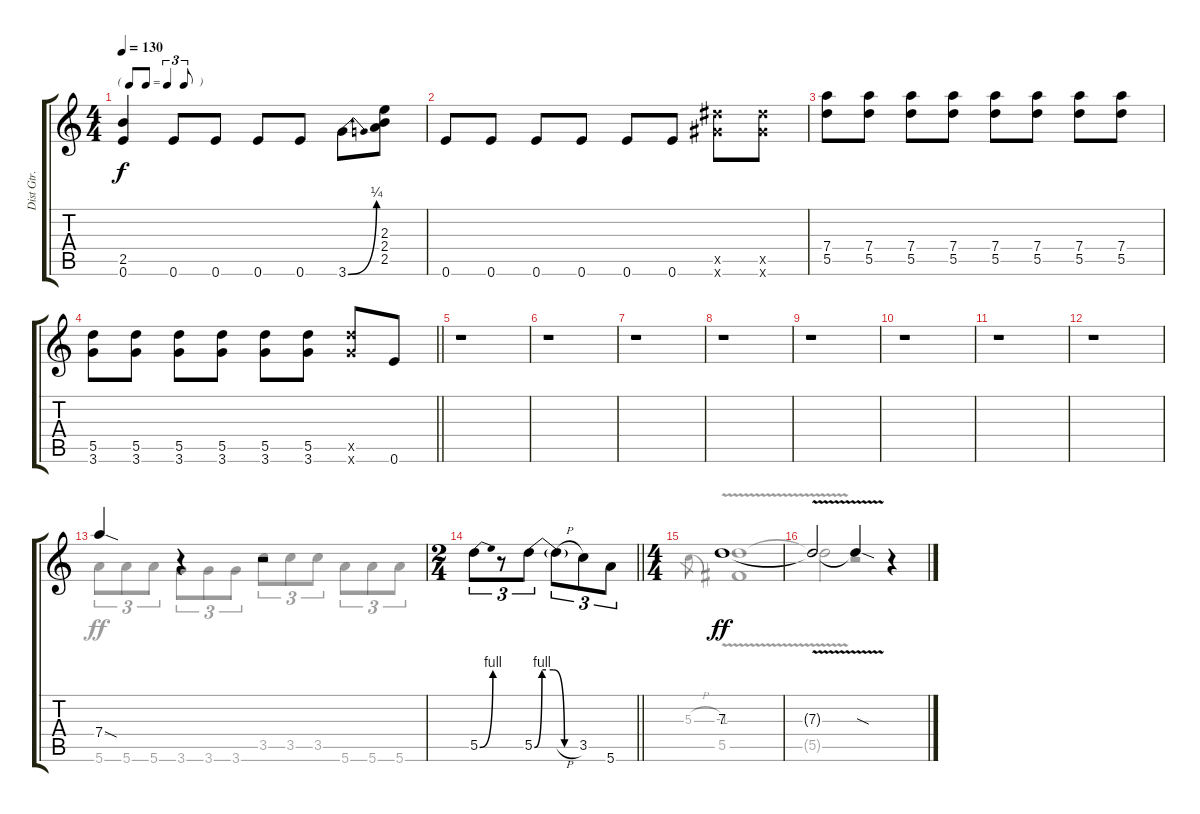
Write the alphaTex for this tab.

\track ("Dist Gtr." "Dist Gtr.") {instrument distortionguitar}
\staff {score tabs}
\tuning (E4 B3 G3 D4 A3 E3) {hide}
\voice
\ts (4 4)
\tf triplet8th
\tempo 130
\clef g2
\ks c
(2.5 0.6).4{dy f} 0.6.8 0.6.8 0.6.8 0.6.8 3.6{be (bend 0 0 60 1)}.8 (2.3 2.4 2.5).8 |
0.6.8 0.6.8 0.6.8 0.6.8 0.6.8 0.6.8 (6.5{x} 4.6{x}).8 (6.5{x} 4.6{x}).8 |
(7.4 5.5).8 (7.4 5.5).8 (7.4 5.5).8 (7.4 5.5).8 (7.4 5.5).8 (7.4 5.5).8 (7.4 5.5).8 (7.4 5.5).8 |
\barLineRight lightlight
(5.5 3.6).8 (5.5 3.6).8 (5.5 3.6).8 (5.5 3.6).8 (5.5 3.6).8 (5.5 3.6).8 (5.5{x} 3.6{x}).8 0.6.8 |
r.1 |
r.1 |
r.1 |
r.1 |
r.1 |
r.1 |
r.1 |
r.1 |
7.4{sod}.4 r.4 r.2 |
\ts (2 4)
\barLineRight lightlight
5.5{be (bend 0 0 60 4)}.8{tu (3 2)} r.8{tu (3 2)} 5.5{be (custom 0 0 10 4 25 4 40 0 60 0)}.8{tu (3 2)} 5.5{h t}.8{tu (3 2)} 3.5.8{tu (3 2)} 5.6.8{tu (3 2)} |
\ts (4 4)
7.3.1{dy ff} |
7.3{v t}.2 7.3{sod t}.4 r.4
\voice
\clef g2
\ottava regular
\simile none
\ks c
|
|
|
\barLineRight lightlight
|
|
|
|
|
|
|
|
|
5.6.8{tu (3 2)} 5.6.8{tu (3 2)} 5.6.8{tu (3 2)} 3.6.8{tu (3 2)} 3.6.8{tu (3 2)} 3.6.8{tu (3 2)} 3.5.8{tu (3 2)} 3.5.8{tu (3 2)} 3.5.8{tu (3 2)} 5.6.8{tu (3 2)} 5.6.8{tu (3 2)} 5.6.8{tu (3 2)} |
\barLineRight lightlight
|
5.3{h}.8{gr} (-1.3 5.5{v}).1{dy ff} |
5.5{v t}.2 r.2
